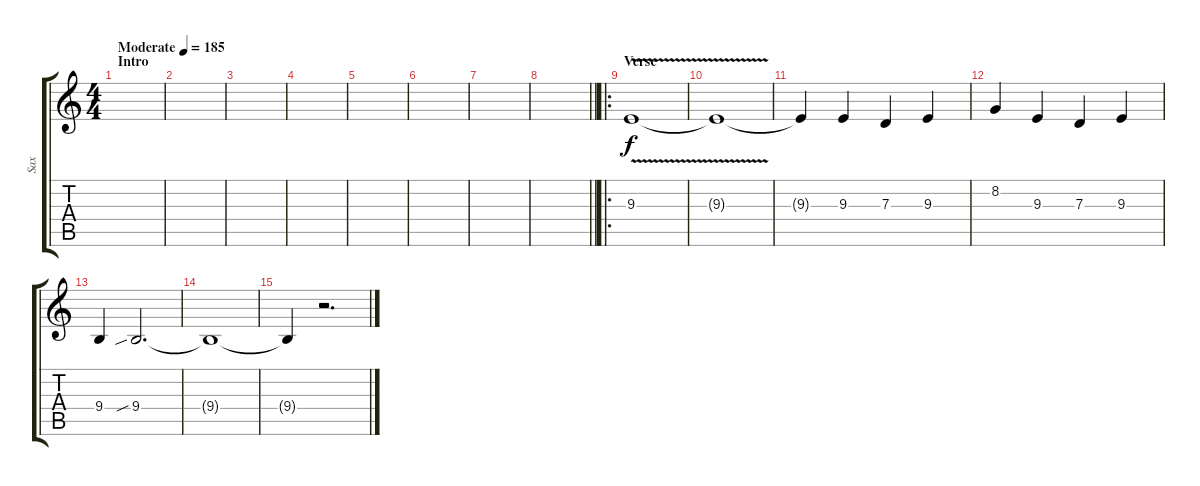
\track ("Sax" "Sax") {instrument tenorsax}
\staff {score tabs}
\tuning (E4 B3 G3 D3 A2 E2) {hide}
\ts (4 4)
\section ("" "Intro")
\tempo (185 "Moderate")
\clef g2
\ks c
|
|
|
|
|
|
|
\barLineRight lightlight
|
\ro
\section ("" "Verse")
9.3{v}.1 |
9.3{t}.1 |
9.3{t}.4 9.3.4 7.3.4 9.3.4 |
8.2.4 9.3.4 7.3.4 9.3.4 |
9.4.4 9.4{sib}.2{d} |
9.4{t}.1 |
9.4{t}.4 r.2{d}
